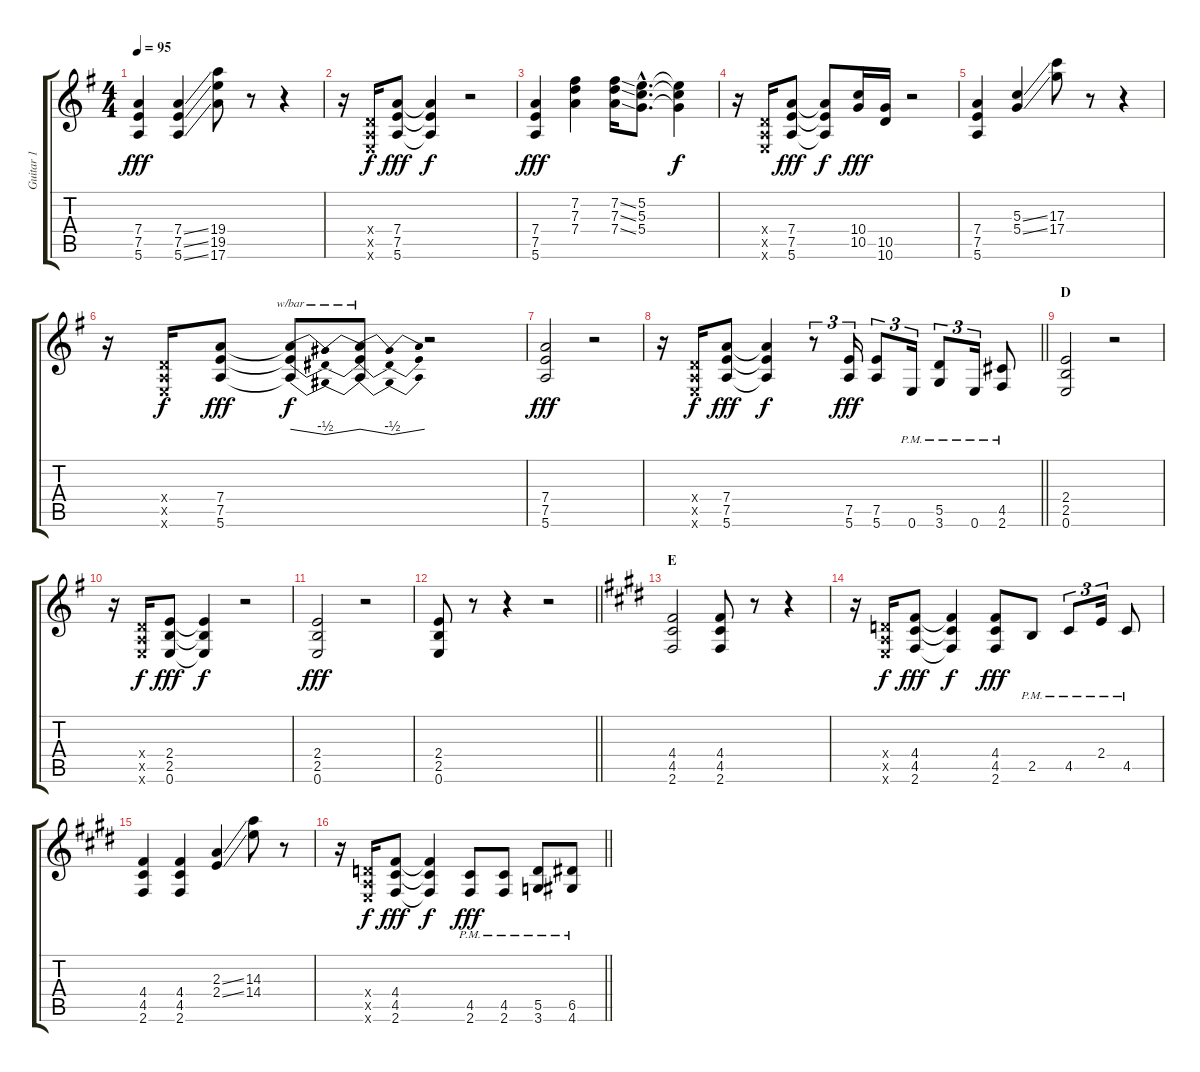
\track ("Guitar 1" "Guitar 1") {instrument distortionguitar}
\staff {score tabs}
\tuning (E4 B3 G3 D3 A2 E2) {hide}
\ts (4 4)
\tempo 95
\clef g2
\ks g
(7.4 7.5 5.6).4{dy fff} (7.4{ss} 7.5{ss} 5.6{ss}).4 (19.4 19.5 17.6).8 r.8 r.4 |
r.16 (0.4{x} 0.5{x} 0.6{x}).16{dy f} (7.4 7.5 5.6).8{dy fff} (7.4{t} 7.5{t} 5.6{t}).4{dy f} r.2 |
(7.4 7.5 5.6).4{dy fff} (7.2 7.3 7.4).4 (7.2{ss} 7.3{ss} 7.4{ss}).16 (5.2{hac} 5.3{hac} 5.4{hac}).8{d} (5.2{t} 5.3{t} 5.4{t}).4{dy f} |
r.16 (0.4{x} 0.5{x} 0.6{x}).16 (7.4 7.5 5.6).8{dy fff} (7.4{t} 7.5{t} 5.6{t}).8{dy f} (10.4 10.5).16{dy fff} (10.5 10.6).16 r.2 |
(7.4 7.5 5.6).4 (5.3{ss} 5.4{ss}).4 (17.3 17.4).8 r.8 r.4 |
r.16 (0.4{x} 0.5{x} 0.6{x}).16{dy f} (7.4 7.5 5.6).8{dy fff} (7.4{t} 7.5{t} 5.6{t}).8{tbe (dip default 0 0 30 -2 60 0) dy f} (7.4{t} 7.5{t} 5.6{t}).8{tbe (dip default 0 0 30 -2 60 0)} r.2 |
(7.4 7.5 5.6).2{dy fff} r.2 |
\barLineRight lightlight
r.16 (0.4{x} 0.5{x} 0.6{x}).16{dy f} (7.4 7.5 5.6).8{dy fff} (7.4{t} 7.5{t} 5.6{t}).4{dy f} r.8{tu (3 2)} (7.5 5.6).16{tu (3 2) dy fff} (7.5 5.6).8{tu (3 2)} 0.6{pm}.16{tu (3 2)} (5.5{pm} 3.6{pm}).8{tu (3 2)} 0.6{pm}.16{tu (3 2)} (4.5{pm} 2.6{pm}).8 |
\section ("" "D")
(2.4 2.5 0.6).2 r.2 |
r.16 (0.4{x} 0.5{x} 0.6{x}).16{dy f} (2.4 2.5 0.6).8{dy fff} (2.4{t} 2.5{t} 0.6{t}).4{dy f} r.2 |
(2.4 2.5 0.6).2{dy fff} r.2 |
\barLineRight lightlight
(2.4 2.5 0.6).8 r.8 r.4 r.2 |
\section ("" "E")
\ks e
(4.4 4.5 2.6).2 (4.4 4.5 2.6).8 r.8 r.4 |
r.16 (0.4{x} 0.5{x} 0.6{x}).16{dy f} (4.4 4.5 2.6).8{dy fff} (4.4{t} 4.5{t} 2.6{t}).4{dy f} (4.4 4.5 2.6).8{dy fff} 2.5{pm}.8 4.5{pm}.8{tu (3 2)} 2.4{pm}.16{tu (3 2)} 4.5{pm}.8 |
(4.4 4.5 2.6).4 (4.4 4.5 2.6).4 (2.3{ss} 2.4{ss}).4 (14.3 14.4).8 r.8 |
\barLineRight lightlight
r.16 (0.4{x} 0.5{x} 0.6{x}).16{dy f} (4.4 4.5 2.6).8{dy fff} (4.4{t} 4.5{t} 2.6{t}).4{dy f} (4.5{pm} 2.6{pm}).8{dy fff} (4.5{pm} 2.6{pm}).8 (5.5{pm} 3.6{pm}).8 (6.5{pm} 4.6{pm}).8
